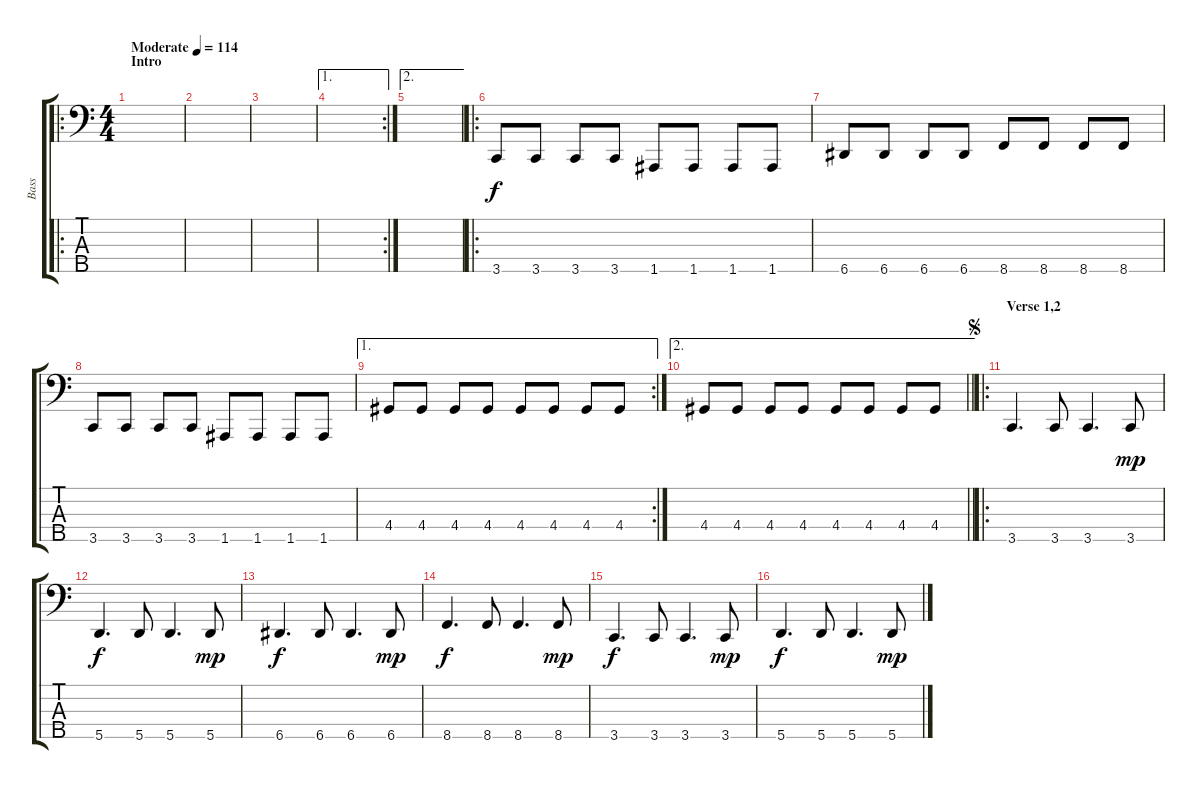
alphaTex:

\track ("Bass" "Bass") {instrument electricbassfinger}
\staff {score tabs}
\tuning (G2 D2 A1 E1 A0) {hide}
\ro
\ts (4 4)
\section ("" "Intro")
\tempo (114 "Moderate")
\clef f4
\ks c
|
|
|
\ae 1
\rc 2
|
\ae 2
|
\ro
3.5.8 3.5.8 3.5.8 3.5.8 1.5.8 1.5.8 1.5.8 1.5.8 |
6.5.8 6.5.8 6.5.8 6.5.8 8.5.8 8.5.8 8.5.8 8.5.8 |
3.5.8 3.5.8 3.5.8 3.5.8 1.5.8 1.5.8 1.5.8 1.5.8 |
\ae 1
\rc 2
4.4.8 4.4.8 4.4.8 4.4.8 4.4.8 4.4.8 4.4.8 4.4.8 |
\ae 2
\barLineRight lightlight
4.4.8 4.4.8 4.4.8 4.4.8 4.4.8 4.4.8 4.4.8 4.4.8 |
\ro
\section ("" "Verse 1,2")
\jump segno
3.5.4{d dy f} 3.5.8 3.5.4{d} 3.5.8{dy mp} |
5.5.4{d dy f} 5.5.8 5.5.4{d} 5.5.8{dy mp} |
6.5.4{d dy f} 6.5.8 6.5.4{d} 6.5.8{dy mp} |
8.5.4{d dy f} 8.5.8 8.5.4{d} 8.5.8{dy mp} |
3.5.4{d dy f} 3.5.8 3.5.4{d} 3.5.8{dy mp} |
5.5.4{d dy f} 5.5.8 5.5.4{d} 5.5.8{dy mp}
